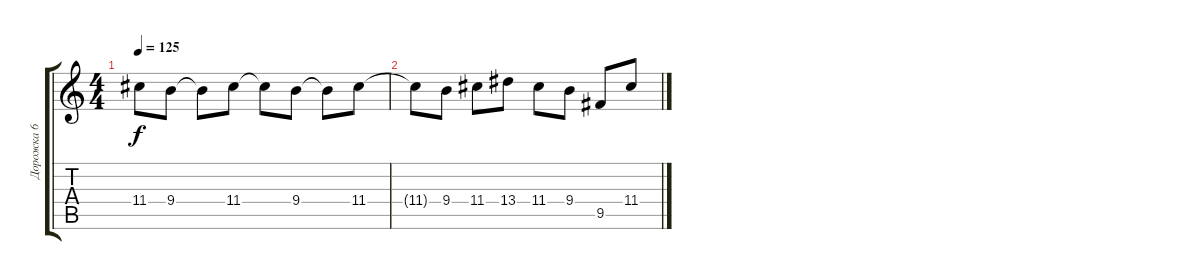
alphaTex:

\track ("Дорожка 6" "Дорожка 6") {instrument distortionguitar}
\staff {score tabs}
\tuning (E4 B3 G3 D3 A2 E2) {hide}
\ts (4 4)
\tempo 125
\clef g2
\ks c
11.4{t}.8{dy f} 9.4.8 9.4{t}.8 11.4.8 11.4{t}.8 9.4.8 9.4{t}.8 11.4.8 |
11.4{t}.8 9.4.8 11.4.8 13.4.8 11.4.8 9.4.8 9.5.8 11.4.8
